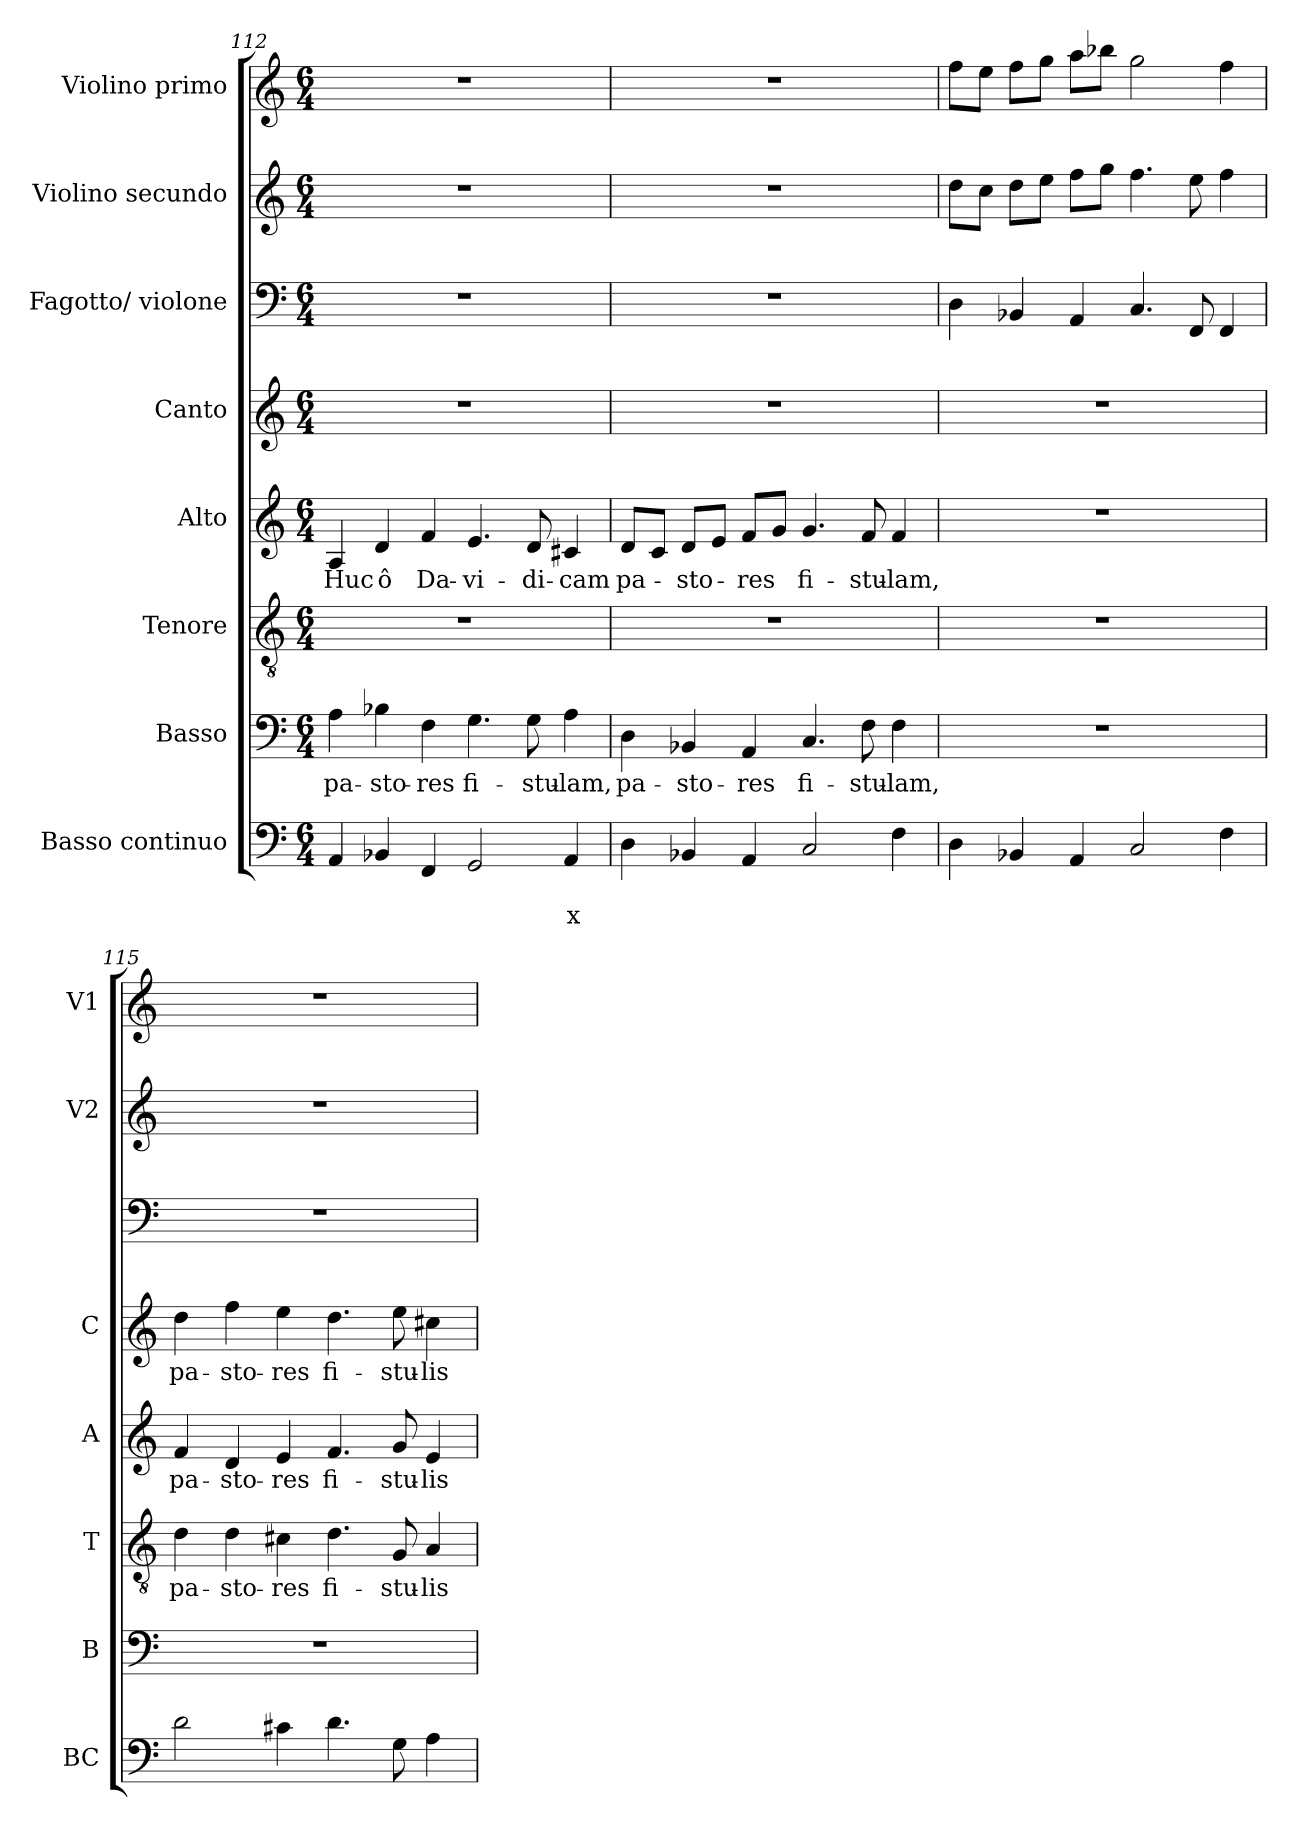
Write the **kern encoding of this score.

**kern	**text	**text	**kern	**text	**kern	**text	**kern	**text	**kern	**text	**kern	**kern	**kern
*part8	*part8	*part8	*part7	*part7	*part6	*part6	*part5	*part5	*part4	*part4	*part3	*part2	*part1
*staff8	*staff8	*staff8	*staff7	*staff7	*staff6	*staff6	*staff5	*staff5	*staff4	*staff4	*staff3	*staff2	*staff1
*I"Basso continuo	*	*	*I"Basso	*	*I"Tenore	*	*I"Alto	*	*I"Canto	*	*I"Fagotto/ violone	*I"Violino secundo	*I"Violino primo
*I'BC	*	*	*I'B	*	*I'T	*	*I'A	*	*I'C	*	*	*I'V2	*I'V1
!!LO:PB:g=z
*clefF4	*	*	*clefF4	*	*clefGv2	*	*clefG2	*	*clefG2	*	*clefF4	*clefG2	*clefG2
*k[]	*	*	*k[]	*	*k[]	*	*k[]	*	*k[]	*	*k[]	*k[]	*k[]
*C:	*	*	*C:	*	*C:	*	*C:	*	*C:	*	*C:	*C:	*C:
*M6/4	*	*	*M6/4	*	*M6/4	*	*M6/4	*	*M6/4	*	*M6/4	*M6/4	*M6/4
=112	=112	=112	=112	=112	=112	=112	=112	=112	=112	=112	=112	=112	=112
!	!	!	!	!LO:LY:b	!	!	!	!LO:LY:b	!	!	!	!	!
4AA/	.	.	4A\	pa-	1.r	.	4A/	Huc	1.r	.	1.r	1.r	1.r
!	!	!	!	!LO:LY:b	!	!	!	!LO:LY:b	!	!	!	!	!
4BB-X/	.	.	4B-X\	-sto-	.	.	4d/	ô	.	.	.	.	.
!	!	!	!	!LO:LY:b	!	!	!	!LO:LY:b	!	!	!	!	!
4FF/	.	.	4F\	-res	.	.	4f/	Da-	.	.	.	.	.
!	!	!	!	!LO:LY:b	!	!	!	!LO:LY:b	!	!	!	!	!
2GG/	.	.	4.G\	fi-	.	.	4.e/	-vi-	.	.	.	.	.
!	!	!	!	!LO:LY:b	!	!	!	!LO:LY:b	!	!	!	!	!
.	.	.	8G\	-stu-	.	.	8d/	-di-	.	.	.	.	.
!	!	!LO:LY:b	!	!LO:LY:b	!	!	!	!LO:LY:b	!	!	!	!	!
4AA/	.	x	4A\	-lam,	.	.	4c#X/	-cam	.	.	.	.	.
=113	=113	=113	=113	=113	=113	=113	=113	=113	=113	=113	=113	=113	=113
!	!	!	!	!LO:LY:b	!	!	!	!LO:LY:b	!	!	!	!	!
4D\	.	.	4D\	pa-	1.r	.	8d/L	pa-	1.r	.	1.r	1.r	1.r
.	.	.	.	.	.	.	8c/J	.	.	.	.	.	.
!	!	!	!	!LO:LY:b	!	!	!	!LO:LY:b	!	!	!	!	!
4BB-X/	.	.	4BB-X/	-sto-	.	.	8d/L	-sto-	.	.	.	.	.
.	.	.	.	.	.	.	8e/J	.	.	.	.	.	.
!	!	!	!	!LO:LY:b	!	!	!	!LO:LY:b	!	!	!	!	!
4AA/	.	.	4AA/	-res	.	.	8f/L	-res	.	.	.	.	.
.	.	.	.	.	.	.	8g/J	.	.	.	.	.	.
!	!	!	!	!LO:LY:b	!	!	!	!LO:LY:b	!	!	!	!	!
2C/	.	.	4.C/	fi-	.	.	4.g/	fi-	.	.	.	.	.
!	!	!	!	!LO:LY:b	!	!	!	!LO:LY:b	!	!	!	!	!
.	.	.	8F\	-stu-	.	.	8f/	-stu-	.	.	.	.	.
!	!	!	!	!LO:LY:b	!	!	!	!LO:LY:b	!	!	!	!	!
4F\	.	.	4F\	-lam,	.	.	4f/	-lam,	.	.	.	.	.
=114	=114	=114	=114	=114	=114	=114	=114	=114	=114	=114	=114	=114	=114
4D\	.	.	1.r	.	1.r	.	1.r	.	1.r	.	4D\	8dd\L	8ff\L
.	.	.	.	.	.	.	.	.	.	.	.	8cc\J	8ee\J
4BB-X/	.	.	.	.	.	.	.	.	.	.	4BB-X/	8dd\L	8ff\L
.	.	.	.	.	.	.	.	.	.	.	.	8ee\J	8gg\J
4AA/	.	.	.	.	.	.	.	.	.	.	4AA/	8ff\L	8aa\L
.	.	.	.	.	.	.	.	.	.	.	.	8gg\J	8bb-X\J
2C/	.	.	.	.	.	.	.	.	.	.	4.C/	4.ff\	2gg\
.	.	.	.	.	.	.	.	.	.	.	8FF/	8ee\	.
4F\	.	.	.	.	.	.	.	.	.	.	4FF/	4ff\	4ff\
=115	=115	=115	=115	=115	=115	=115	=115	=115	=115	=115	=115	=115	=115
!	!	!	!	!	!	!LO:LY:b	!	!LO:LY:b	!	!LO:LY:b	!	!	!
2d\	.	.	1.r	.	4d\	pa-	4f/	pa-	4dd\	pa-	1.r	1.r	1.r
!	!	!	!	!	!	!LO:LY:b	!	!LO:LY:b	!	!LO:LY:b	!	!	!
.	.	.	.	.	4d\	-sto-	4d/	-sto-	4ff\	-sto-	.	.	.
!	!	!	!	!	!	!LO:LY:b	!	!LO:LY:b	!	!LO:LY:b	!	!	!
4c#X\	.	.	.	.	4c#X\	-res	4e/	-res	4ee\	-res	.	.	.
!	!	!	!	!	!	!LO:LY:b	!	!LO:LY:b	!	!LO:LY:b	!	!	!
4.d\	.	.	.	.	4.d\	fi-	4.f/	fi-	4.dd\	fi-	.	.	.
!	!	!	!	!	!	!LO:LY:b	!	!LO:LY:b	!	!LO:LY:b	!	!	!
8G\	.	.	.	.	8G/	-stu-	8g/	-stu-	8ee\	-stu-	.	.	.
!	!	!	!	!	!	!LO:LY:b	!	!LO:LY:b	!	!LO:LY:b	!	!	!
4A\	.	.	.	.	4A/	-lis	4e/	-lis	4cc#X\	-lis	.	.	.
=	=	=	=	=	=	=	=	=	=	=	=	=	=
*-	*-	*-	*-	*-	*-	*-	*-	*-	*-	*-	*-	*-	*-
